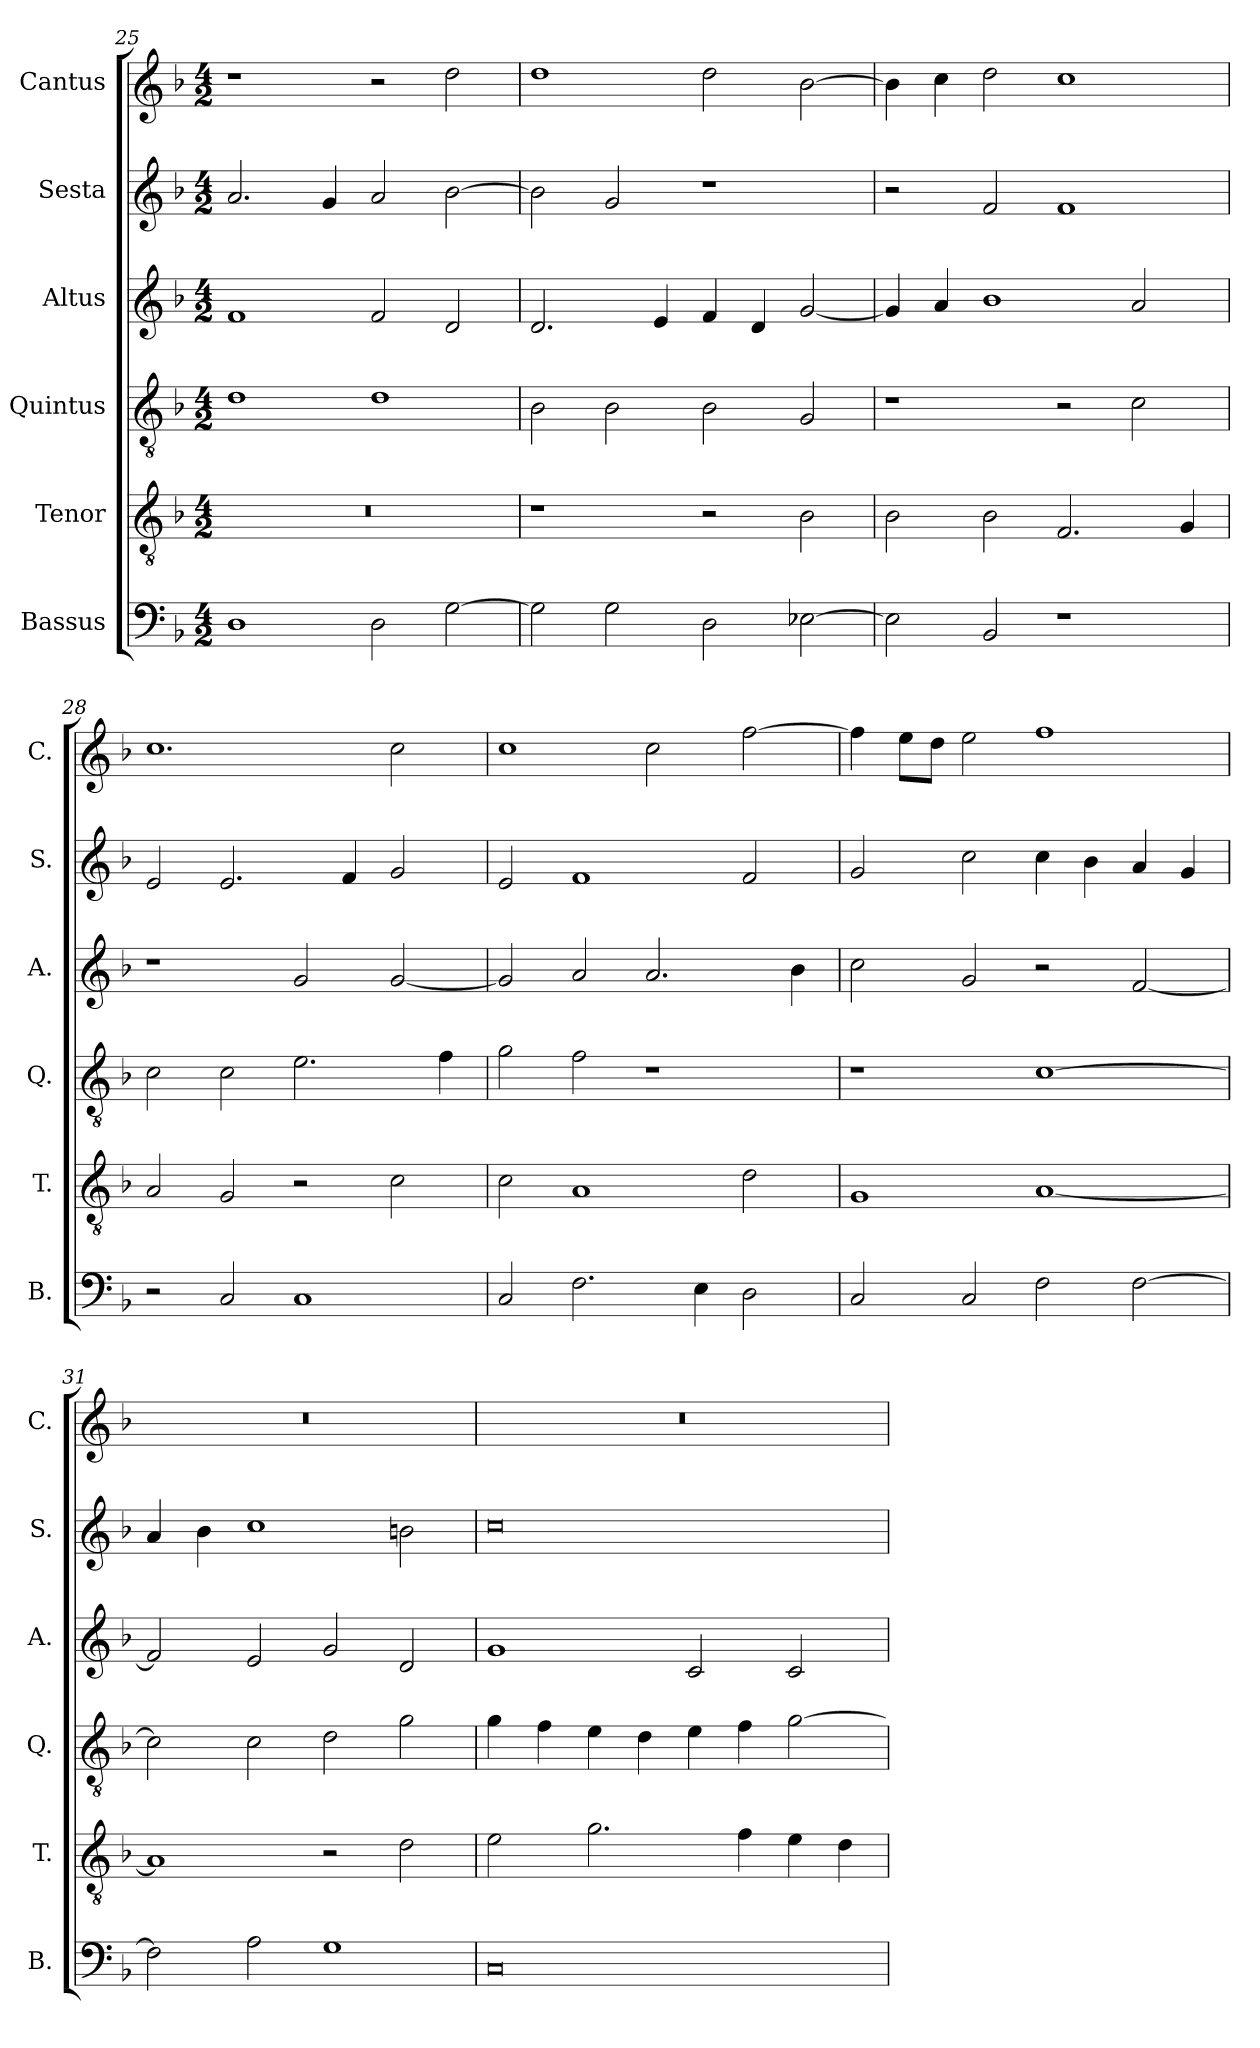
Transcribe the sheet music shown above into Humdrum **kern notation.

**kern	**kern	**kern	**kern	**kern	**kern
*part6	*part5	*part4	*part3	*part2	*part1
*staff6	*staff5	*staff4	*staff3	*staff2	*staff1
*I"Bassus	*I"Tenor	*I"Quintus	*I"Altus	*I"Sesta	*I"Cantus
*I'B.	*I'T.	*I'Q.	*I'A.	*I'S.	*I'C.
!!LO:LB:g=z
*clefF4	*clefGv2	*clefGv2	*clefG2	*clefG2	*clefG2
*k[b-]	*k[b-]	*k[b-]	*k[b-]	*k[b-]	*k[b-]
*M4/2	*M4/2	*M4/2	*M4/2	*M4/2	*M4/2
=25	=25	=25	=25	=25	=25
1D	0r	1d	1f	2.a/	1r
.	.	.	.	4g/	.
2D\	.	1d	2f/	2a/	2r
[2G\	.	.	2d/	[2b-\	2dd\
=26	=26	=26	=26	=26	=26
2G\]	1r	2B-\	2.d/	2b-\]	1dd
2G\	.	2B-\	.	2g/	.
.	.	.	4e/	.	.
2D\	2r	2B-\	4f/	1r	2dd\
.	.	.	4d/	.	.
[2E-X\	2B-\	2G/	[2g/	.	[2b-\
=27	=27	=27	=27	=27	=27
2E-\]	2B-\	1r	4g/]	2r	4b-\]
.	.	.	4a/	.	4cc\
2BB-/	2B-\	.	1b-	2f/	2dd\
1r	2.F/	2r	.	1f	1cc
.	.	2c\	2a/	.	.
.	4G/	.	.	.	.
=28	=28	=28	=28	=28	=28
2r	2A/	2c\	1r	2e/	1.cc
2C/	2G/	2c\	.	2.e/	.
1C	2r	2.e\	2g/	.	.
.	.	.	.	4f/	.
.	2c\	.	[2g/	2g/	2cc\
.	.	4f\	.	.	.
=29	=29	=29	=29	=29	=29
2C/	2c\	2g\	2g/]	2e/	1cc
2.F\	1A	2f\	2a/	1f	.
.	.	1r	2.a/	.	2cc\
4E\	.	.	.	.	.
2D\	2d\	.	.	2f/	[2ff\
.	.	.	4b-\	.	.
=30	=30	=30	=30	=30	=30
2C/	1G	1r	2cc\	2g/	4ff\]
.	.	.	.	.	8ee\L
.	.	.	.	.	8dd\J
2C/	.	.	2g/	2cc\	2ee\
2F\	[1A	[1c	2r	4cc\	1ff
.	.	.	.	4b-\	.
[2F\	.	.	[2f/	4a/	.
.	.	.	.	4g/	.
!!LO:LB:g=z
=31	=31	=31	=31	=31	=31
2F\]	1A]	2c\]	2f/]	4a/	0r
.	.	.	.	4b-\	.
2A\	.	2c\	2e/	1cc	.
1G	2r	2d\	2g/	.	.
.	2d\	2g\	2d/	2bn\	.
=32	=32	=32	=32	=32	=32
0C	2e\	4g\	1g	0cc	0r
.	.	4f\	.	.	.
.	2.g\	4e\	.	.	.
.	.	4d\	.	.	.
.	.	4e\	2c/	.	.
.	4f\	4f\	.	.	.
.	4e\	[2g\	2c/	.	.
.	4d\	.	.	.	.
=	=	=	=	=	=
*-	*-	*-	*-	*-	*-
